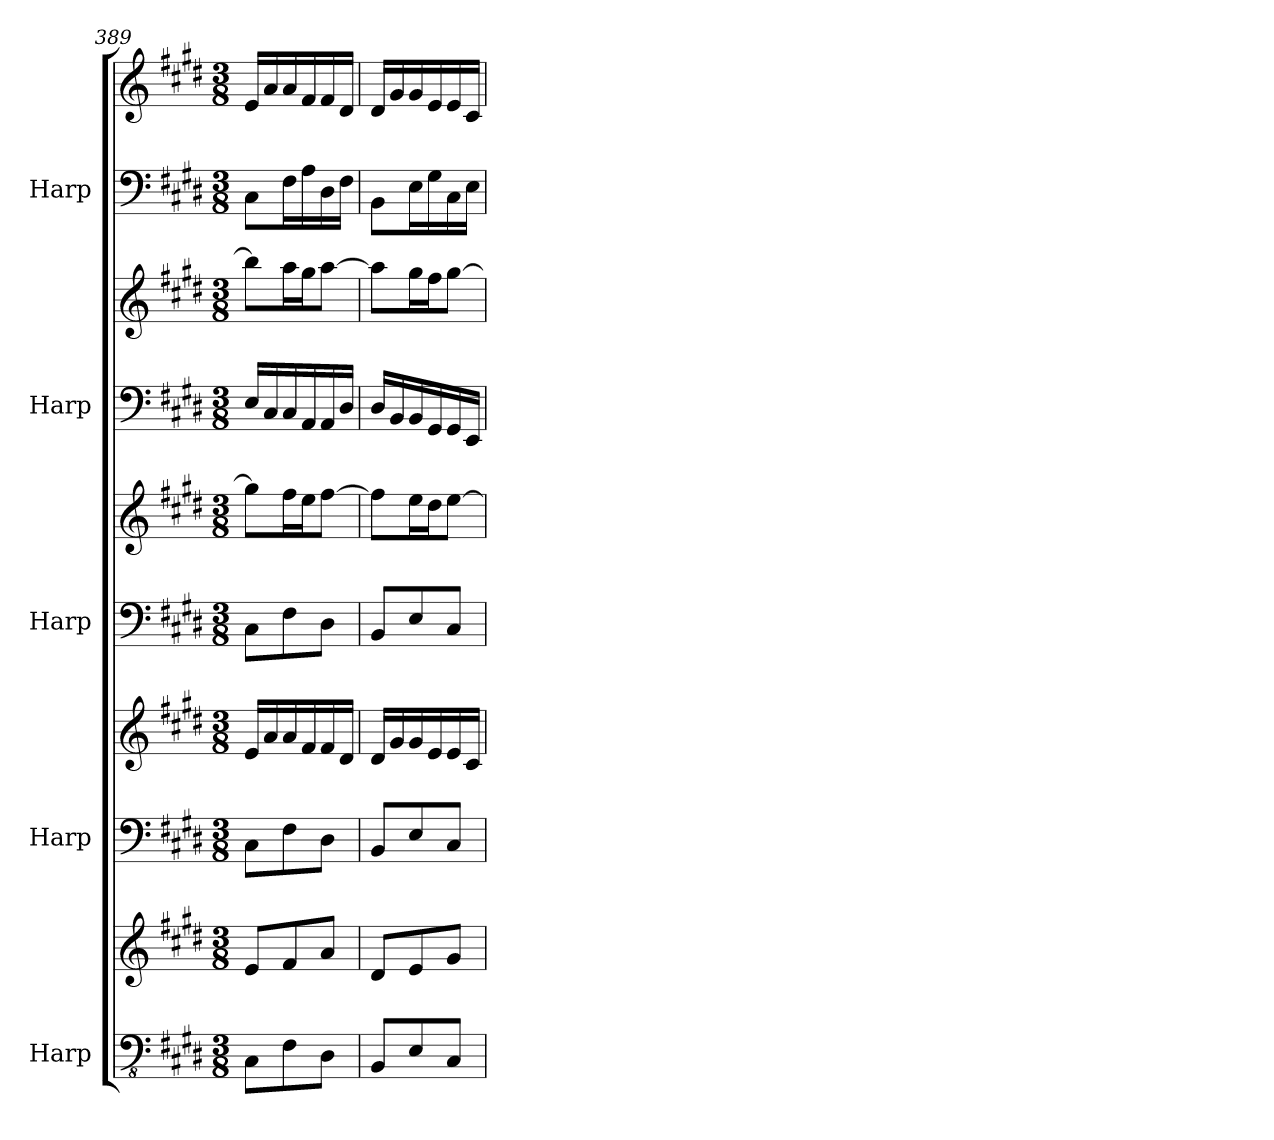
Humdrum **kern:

**kern	**kern	**kern	**kern	**kern	**kern	**kern	**kern	**kern	**kern
*part5	*part5	*part4	*part4	*part3	*part3	*part2	*part2	*part1	*part1
*staff10	*staff9	*staff8	*staff7	*staff6	*staff5	*staff4	*staff3	*staff2	*staff1
*I"Harp	*	*I"Harp	*	*I"Harp	*	*I"Harp	*	*I"Harp	*
*I'Hp	*	*I'Hp	*	*I'Hp	*	*I'Hp	*	*I'Hp	*
*clefFv4	*clefG2	*clefF4	*clefG2	*clefF4	*clefG2	*clefF4	*clefG2	*clefF4	*clefG2
*k[f#c#g#d#]	*k[f#c#g#d#]	*k[f#c#g#d#]	*k[f#c#g#d#]	*k[f#c#g#d#]	*k[f#c#g#d#]	*k[f#c#g#d#]	*k[f#c#g#d#]	*k[f#c#g#d#]	*k[f#c#g#d#]
*M3/8	*M3/8	*M3/8	*M3/8	*M3/8	*M3/8	*M3/8	*M3/8	*M3/8	*M3/8
=389	=389	=389	=389	=389	=389	=389	=389	=389	=389
8CC#\L	8e/L	8C#\L	16e/LL	8C#\L	8gg#\L]	16E/LL	8bb\L]	8C#\L	16e/LL
.	.	.	16a/	.	.	16C#/	.	.	16a/
8FF#\	8f#/	8F#\	16a/	8F#\	16ff#\L	16C#/	16aa\L	16F#\L	16a/
.	.	.	16f#/	.	16ee\J	16AA/	16gg#\J	16A\	16f#/
8DD#\J	8a/J	8D#\J	16f#/	8D#\J	[8ff#\J	16AA/	[8aa\J	16D#\	16f#/
.	.	.	16d#/JJ	.	.	16D#/JJ	.	16F#\JJ	16d#/JJ
=390	=390	=390	=390	=390	=390	=390	=390	=390	=390
8BBB/L	8d#/L	8BB/L	16d#/LL	8BB/L	8ff#\L]	16D#/LL	8aa\L]	8BB\L	16d#/LL
.	.	.	16g#/	.	.	16BB/	.	.	16g#/
8EE/	8e/	8E/	16g#/	8E/	16ee\L	16BB/	16gg#\L	16E\L	16g#/
.	.	.	16e/	.	16dd#\J	16GG#/	16ff#\J	16G#\	16e/
8CC#/J	8g#/J	8C#/J	16e/	8C#/J	[8ee\J	16GG#/	[8gg#\J	16C#\	16e/
.	.	.	16c#/JJ	.	.	16EE/JJ	.	16E\JJ	16c#/JJ
=	=	=	=	=	=	=	=	=	=
*-	*-	*-	*-	*-	*-	*-	*-	*-	*-
